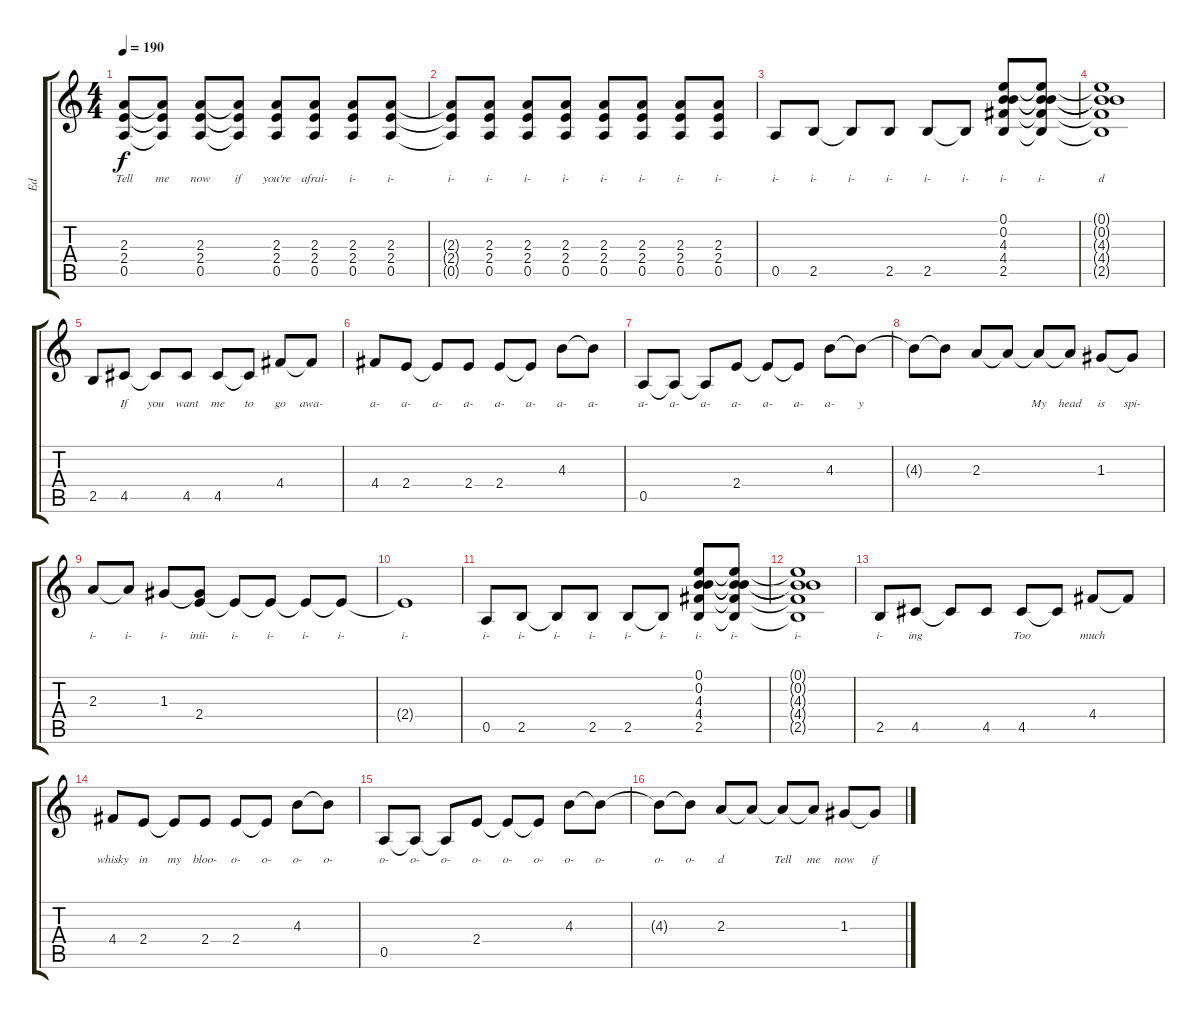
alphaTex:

\track ("Ed" "Ed") {instrument acousticguitarsteel}
\staff {score tabs}
\tuning (E4 B3 G3 D3 A2 E2) {hide}
\ts (4 4)
\tempo 190
\clef g2
\ks c
(2.3 2.4 0.5).8{lyrics (0 "Tell") lyrics (1 "") lyrics (2 "") lyrics (3 "") lyrics (4 "") dy f} (2.3{t} 2.4{t} 0.5{t}).8{lyrics (0 "me") lyrics (1 "") lyrics (2 "") lyrics (3 "") lyrics (4 "")} (2.3 2.4 0.5).8{lyrics (0 "now") lyrics (1 "") lyrics (2 "") lyrics (3 "") lyrics (4 "")} (2.3{t} 2.4{t} 0.5{t}).8{lyrics (0 "if") lyrics (1 "") lyrics (2 "") lyrics (3 "") lyrics (4 "")} (2.3 2.4 0.5).8{lyrics (0 "you're") lyrics (1 "") lyrics (2 "") lyrics (3 "") lyrics (4 "")} (2.3 2.4 0.5).8{lyrics (0 "afrai-") lyrics (1 "") lyrics (2 "") lyrics (3 "") lyrics (4 "")} (2.3 2.4 0.5).8{lyrics (0 "i-") lyrics (1 "") lyrics (2 "") lyrics (3 "") lyrics (4 "")} (2.3 2.4 0.5).8{lyrics (0 "i-") lyrics (1 "") lyrics (2 "") lyrics (3 "") lyrics (4 "")} |
(2.3{t} 2.4{t} 0.5{t}).8{lyrics (0 "i-") lyrics (1 "") lyrics (2 "") lyrics (3 "") lyrics (4 "")} (2.3 2.4 0.5).8{lyrics (0 "i-") lyrics (1 "") lyrics (2 "") lyrics (3 "") lyrics (4 "")} (2.3 2.4 0.5).8{lyrics (0 "i-") lyrics (1 "") lyrics (2 "") lyrics (3 "") lyrics (4 "")} (2.3 2.4 0.5).8{lyrics (0 "i-") lyrics (1 "") lyrics (2 "") lyrics (3 "") lyrics (4 "")} (2.3 2.4 0.5).8{lyrics (0 "i-") lyrics (1 "") lyrics (2 "") lyrics (3 "") lyrics (4 "")} (2.3 2.4 0.5).8{lyrics (0 "i-") lyrics (1 "") lyrics (2 "") lyrics (3 "") lyrics (4 "")} (2.3 2.4 0.5).8{lyrics (0 "i-") lyrics (1 "") lyrics (2 "") lyrics (3 "") lyrics (4 "")} (2.3 2.4 0.5).8{lyrics (0 "i-") lyrics (1 "") lyrics (2 "") lyrics (3 "") lyrics (4 "")} |
0.5.8{lyrics (0 "i-") lyrics (1 "") lyrics (2 "") lyrics (3 "") lyrics (4 "")} 2.5.8{lyrics (0 "i-") lyrics (1 "") lyrics (2 "") lyrics (3 "") lyrics (4 "")} 2.5{t}.8{lyrics (0 "i-") lyrics (1 "") lyrics (2 "") lyrics (3 "") lyrics (4 "")} 2.5.8{lyrics (0 "i-") lyrics (1 "") lyrics (2 "") lyrics (3 "") lyrics (4 "")} 2.5.8{lyrics (0 "i-") lyrics (1 "") lyrics (2 "") lyrics (3 "") lyrics (4 "")} 2.5{t}.8{lyrics (0 "i-") lyrics (1 "") lyrics (2 "") lyrics (3 "") lyrics (4 "")} (0.1 0.2 4.3 4.4 2.5).8{lyrics (0 "i-") lyrics (1 "") lyrics (2 "") lyrics (3 "") lyrics (4 "")} (0.1{t} 0.2{t} 4.3{t} 4.4{t} 2.5{t}).8{lyrics (0 "i-") lyrics (1 "") lyrics (2 "") lyrics (3 "") lyrics (4 "")} |
(0.1{t} 0.2{t} 4.3{t} 4.4{t} 2.5{t}).1{lyrics (0 "d") lyrics (1 "") lyrics (2 "") lyrics (3 "") lyrics (4 "")} |
2.5.8{lyrics (0 "") lyrics (1 "") lyrics (2 "") lyrics (3 "") lyrics (4 "")} 4.5.8{lyrics (0 "If") lyrics (1 "") lyrics (2 "") lyrics (3 "") lyrics (4 "")} 4.5{t}.8{lyrics (0 "you") lyrics (1 "") lyrics (2 "") lyrics (3 "") lyrics (4 "")} 4.5.8{lyrics (0 "want") lyrics (1 "") lyrics (2 "") lyrics (3 "") lyrics (4 "")} 4.5.8{lyrics (0 "me") lyrics (1 "") lyrics (2 "") lyrics (3 "") lyrics (4 "")} 4.5{t}.8{lyrics (0 "to") lyrics (1 "") lyrics (2 "") lyrics (3 "") lyrics (4 "")} 4.4.8{lyrics (0 "go") lyrics (1 "") lyrics (2 "") lyrics (3 "") lyrics (4 "")} 4.4{t}.8{lyrics (0 "awa-") lyrics (1 "") lyrics (2 "") lyrics (3 "") lyrics (4 "")} |
4.4.8{lyrics (0 "a-") lyrics (1 "") lyrics (2 "") lyrics (3 "") lyrics (4 "")} 2.4.8{lyrics (0 "a-") lyrics (1 "") lyrics (2 "") lyrics (3 "") lyrics (4 "")} 2.4{t}.8{lyrics (0 "a-") lyrics (1 "") lyrics (2 "") lyrics (3 "") lyrics (4 "")} 2.4.8{lyrics (0 "a-") lyrics (1 "") lyrics (2 "") lyrics (3 "") lyrics (4 "")} 2.4.8{lyrics (0 "a-") lyrics (1 "") lyrics (2 "") lyrics (3 "") lyrics (4 "")} 2.4{t}.8{lyrics (0 "a-") lyrics (1 "") lyrics (2 "") lyrics (3 "") lyrics (4 "")} 4.3.8{lyrics (0 "a-") lyrics (1 "") lyrics (2 "") lyrics (3 "") lyrics (4 "")} 4.3{t}.8{lyrics (0 "a-") lyrics (1 "") lyrics (2 "") lyrics (3 "") lyrics (4 "")} |
0.5.8{lyrics (0 "a-") lyrics (1 "") lyrics (2 "") lyrics (3 "") lyrics (4 "")} 0.5{t}.8{lyrics (0 "a-") lyrics (1 "") lyrics (2 "") lyrics (3 "") lyrics (4 "")} 0.5{t}.8{lyrics (0 "a-") lyrics (1 "") lyrics (2 "") lyrics (3 "") lyrics (4 "")} 2.4.8{lyrics (0 "a-") lyrics (1 "") lyrics (2 "") lyrics (3 "") lyrics (4 "")} 2.4{t}.8{lyrics (0 "a-") lyrics (1 "") lyrics (2 "") lyrics (3 "") lyrics (4 "")} 2.4{t}.8{lyrics (0 "a-") lyrics (1 "") lyrics (2 "") lyrics (3 "") lyrics (4 "")} 4.3.8{lyrics (0 "a-") lyrics (1 "") lyrics (2 "") lyrics (3 "") lyrics (4 "")} 4.3{t}.8{lyrics (0 "y") lyrics (1 "") lyrics (2 "") lyrics (3 "") lyrics (4 "")} |
4.3{t}.8{lyrics (0 "") lyrics (1 "") lyrics (2 "") lyrics (3 "") lyrics (4 "")} 4.3{t}.8{lyrics (0 "") lyrics (1 "") lyrics (2 "") lyrics (3 "") lyrics (4 "")} 2.3.8{lyrics (0 "") lyrics (1 "") lyrics (2 "") lyrics (3 "") lyrics (4 "")} 2.3{t}.8{lyrics (0 "") lyrics (1 "") lyrics (2 "") lyrics (3 "") lyrics (4 "")} 2.3{t}.8{lyrics (0 "My") lyrics (1 "") lyrics (2 "") lyrics (3 "") lyrics (4 "")} 2.3{t}.8{lyrics (0 "head") lyrics (1 "") lyrics (2 "") lyrics (3 "") lyrics (4 "")} 1.3.8{lyrics (0 "is") lyrics (1 "") lyrics (2 "") lyrics (3 "") lyrics (4 "")} 1.3{t}.8{lyrics (0 "spi-") lyrics (1 "") lyrics (2 "") lyrics (3 "") lyrics (4 "")} |
2.3.8{lyrics (0 "i-") lyrics (1 "") lyrics (2 "") lyrics (3 "") lyrics (4 "")} 2.3{t}.8{lyrics (0 "i-") lyrics (1 "") lyrics (2 "") lyrics (3 "") lyrics (4 "")} 1.3.8{lyrics (0 "i-") lyrics (1 "") lyrics (2 "") lyrics (3 "") lyrics (4 "")} (1.3{t} 2.4).8{lyrics (0 "inii-") lyrics (1 "") lyrics (2 "") lyrics (3 "") lyrics (4 "")} 2.4{t}.8{lyrics (0 "i-") lyrics (1 "") lyrics (2 "") lyrics (3 "") lyrics (4 "")} 2.4{t}.8{lyrics (0 "i-") lyrics (1 "") lyrics (2 "") lyrics (3 "") lyrics (4 "")} 2.4{t}.8{lyrics (0 "i-") lyrics (1 "") lyrics (2 "") lyrics (3 "") lyrics (4 "")} 2.4{t}.8{lyrics (0 "i-") lyrics (1 "") lyrics (2 "") lyrics (3 "") lyrics (4 "")} |
2.4{t}.1{lyrics (0 "i-") lyrics (1 "") lyrics (2 "") lyrics (3 "") lyrics (4 "")} |
0.5.8{lyrics (0 "i-") lyrics (1 "") lyrics (2 "") lyrics (3 "") lyrics (4 "")} 2.5.8{lyrics (0 "i-") lyrics (1 "") lyrics (2 "") lyrics (3 "") lyrics (4 "")} 2.5{t}.8{lyrics (0 "i-") lyrics (1 "") lyrics (2 "") lyrics (3 "") lyrics (4 "")} 2.5.8{lyrics (0 "i-") lyrics (1 "") lyrics (2 "") lyrics (3 "") lyrics (4 "")} 2.5.8{lyrics (0 "i-") lyrics (1 "") lyrics (2 "") lyrics (3 "") lyrics (4 "")} 2.5{t}.8{lyrics (0 "i-") lyrics (1 "") lyrics (2 "") lyrics (3 "") lyrics (4 "")} (0.1 0.2 4.3 4.4 2.5).8{lyrics (0 "i-") lyrics (1 "") lyrics (2 "") lyrics (3 "") lyrics (4 "")} (0.1{t} 0.2{t} 4.3{t} 4.4{t} 2.5{t}).8{lyrics (0 "i-") lyrics (1 "") lyrics (2 "") lyrics (3 "") lyrics (4 "")} |
(0.1{t} 0.2{t} 4.3{t} 4.4{t} 2.5{t}).1{lyrics (0 "i-") lyrics (1 "") lyrics (2 "") lyrics (3 "") lyrics (4 "")} |
2.5.8{lyrics (0 "i-") lyrics (1 "") lyrics (2 "") lyrics (3 "") lyrics (4 "")} 4.5.8{lyrics (0 "ing") lyrics (1 "") lyrics (2 "") lyrics (3 "") lyrics (4 "")} 4.5{t}.8{lyrics (0 "") lyrics (1 "") lyrics (2 "") lyrics (3 "") lyrics (4 "")} 4.5.8{lyrics (0 "") lyrics (1 "") lyrics (2 "") lyrics (3 "") lyrics (4 "")} 4.5.8{lyrics (0 "Too") lyrics (1 "") lyrics (2 "") lyrics (3 "") lyrics (4 "")} 4.5{t}.8{lyrics (0 "") lyrics (1 "") lyrics (2 "") lyrics (3 "") lyrics (4 "")} 4.4.8{lyrics (0 "much") lyrics (1 "") lyrics (2 "") lyrics (3 "") lyrics (4 "")} 4.4{t}.8{lyrics (0 "") lyrics (1 "") lyrics (2 "") lyrics (3 "") lyrics (4 "")} |
4.4.8{lyrics (0 "whisky") lyrics (1 "") lyrics (2 "") lyrics (3 "") lyrics (4 "")} 2.4.8{lyrics (0 "in") lyrics (1 "") lyrics (2 "") lyrics (3 "") lyrics (4 "")} 2.4{t}.8{lyrics (0 "my") lyrics (1 "") lyrics (2 "") lyrics (3 "") lyrics (4 "")} 2.4.8{lyrics (0 "bloo-") lyrics (1 "") lyrics (2 "") lyrics (3 "") lyrics (4 "")} 2.4.8{lyrics (0 "o-") lyrics (1 "") lyrics (2 "") lyrics (3 "") lyrics (4 "")} 2.4{t}.8{lyrics (0 "o-") lyrics (1 "") lyrics (2 "") lyrics (3 "") lyrics (4 "")} 4.3.8{lyrics (0 "o-") lyrics (1 "") lyrics (2 "") lyrics (3 "") lyrics (4 "")} 4.3{t}.8{lyrics (0 "o-") lyrics (1 "") lyrics (2 "") lyrics (3 "") lyrics (4 "")} |
0.5.8{lyrics (0 "o-") lyrics (1 "") lyrics (2 "") lyrics (3 "") lyrics (4 "")} 0.5{t}.8{lyrics (0 "o-") lyrics (1 "") lyrics (2 "") lyrics (3 "") lyrics (4 "")} 0.5{t}.8{lyrics (0 "o-") lyrics (1 "") lyrics (2 "") lyrics (3 "") lyrics (4 "")} 2.4.8{lyrics (0 "o-") lyrics (1 "") lyrics (2 "") lyrics (3 "") lyrics (4 "")} 2.4{t}.8{lyrics (0 "o-") lyrics (1 "") lyrics (2 "") lyrics (3 "") lyrics (4 "")} 2.4{t}.8{lyrics (0 "o-") lyrics (1 "") lyrics (2 "") lyrics (3 "") lyrics (4 "")} 4.3.8{lyrics (0 "o-") lyrics (1 "") lyrics (2 "") lyrics (3 "") lyrics (4 "")} 4.3{t}.8{lyrics (0 "o-") lyrics (1 "") lyrics (2 "") lyrics (3 "") lyrics (4 "")} |
4.3{t}.8{lyrics (0 "o-") lyrics (1 "") lyrics (2 "") lyrics (3 "") lyrics (4 "")} 4.3{t}.8{lyrics (0 "o-") lyrics (1 "") lyrics (2 "") lyrics (3 "") lyrics (4 "")} 2.3.8{lyrics (0 "d") lyrics (1 "") lyrics (2 "") lyrics (3 "") lyrics (4 "")} 2.3{t}.8{lyrics (0 "") lyrics (1 "") lyrics (2 "") lyrics (3 "") lyrics (4 "")} 2.3{t}.8{lyrics (0 "Tell") lyrics (1 "") lyrics (2 "") lyrics (3 "") lyrics (4 "")} 2.3{t}.8{lyrics (0 "me") lyrics (1 "") lyrics (2 "") lyrics (3 "") lyrics (4 "")} 1.3.8{lyrics (0 "now") lyrics (1 "") lyrics (2 "") lyrics (3 "") lyrics (4 "")} 1.3{t}.8{lyrics (0 "if") lyrics (1 "") lyrics (2 "") lyrics (3 "") lyrics (4 "")}
